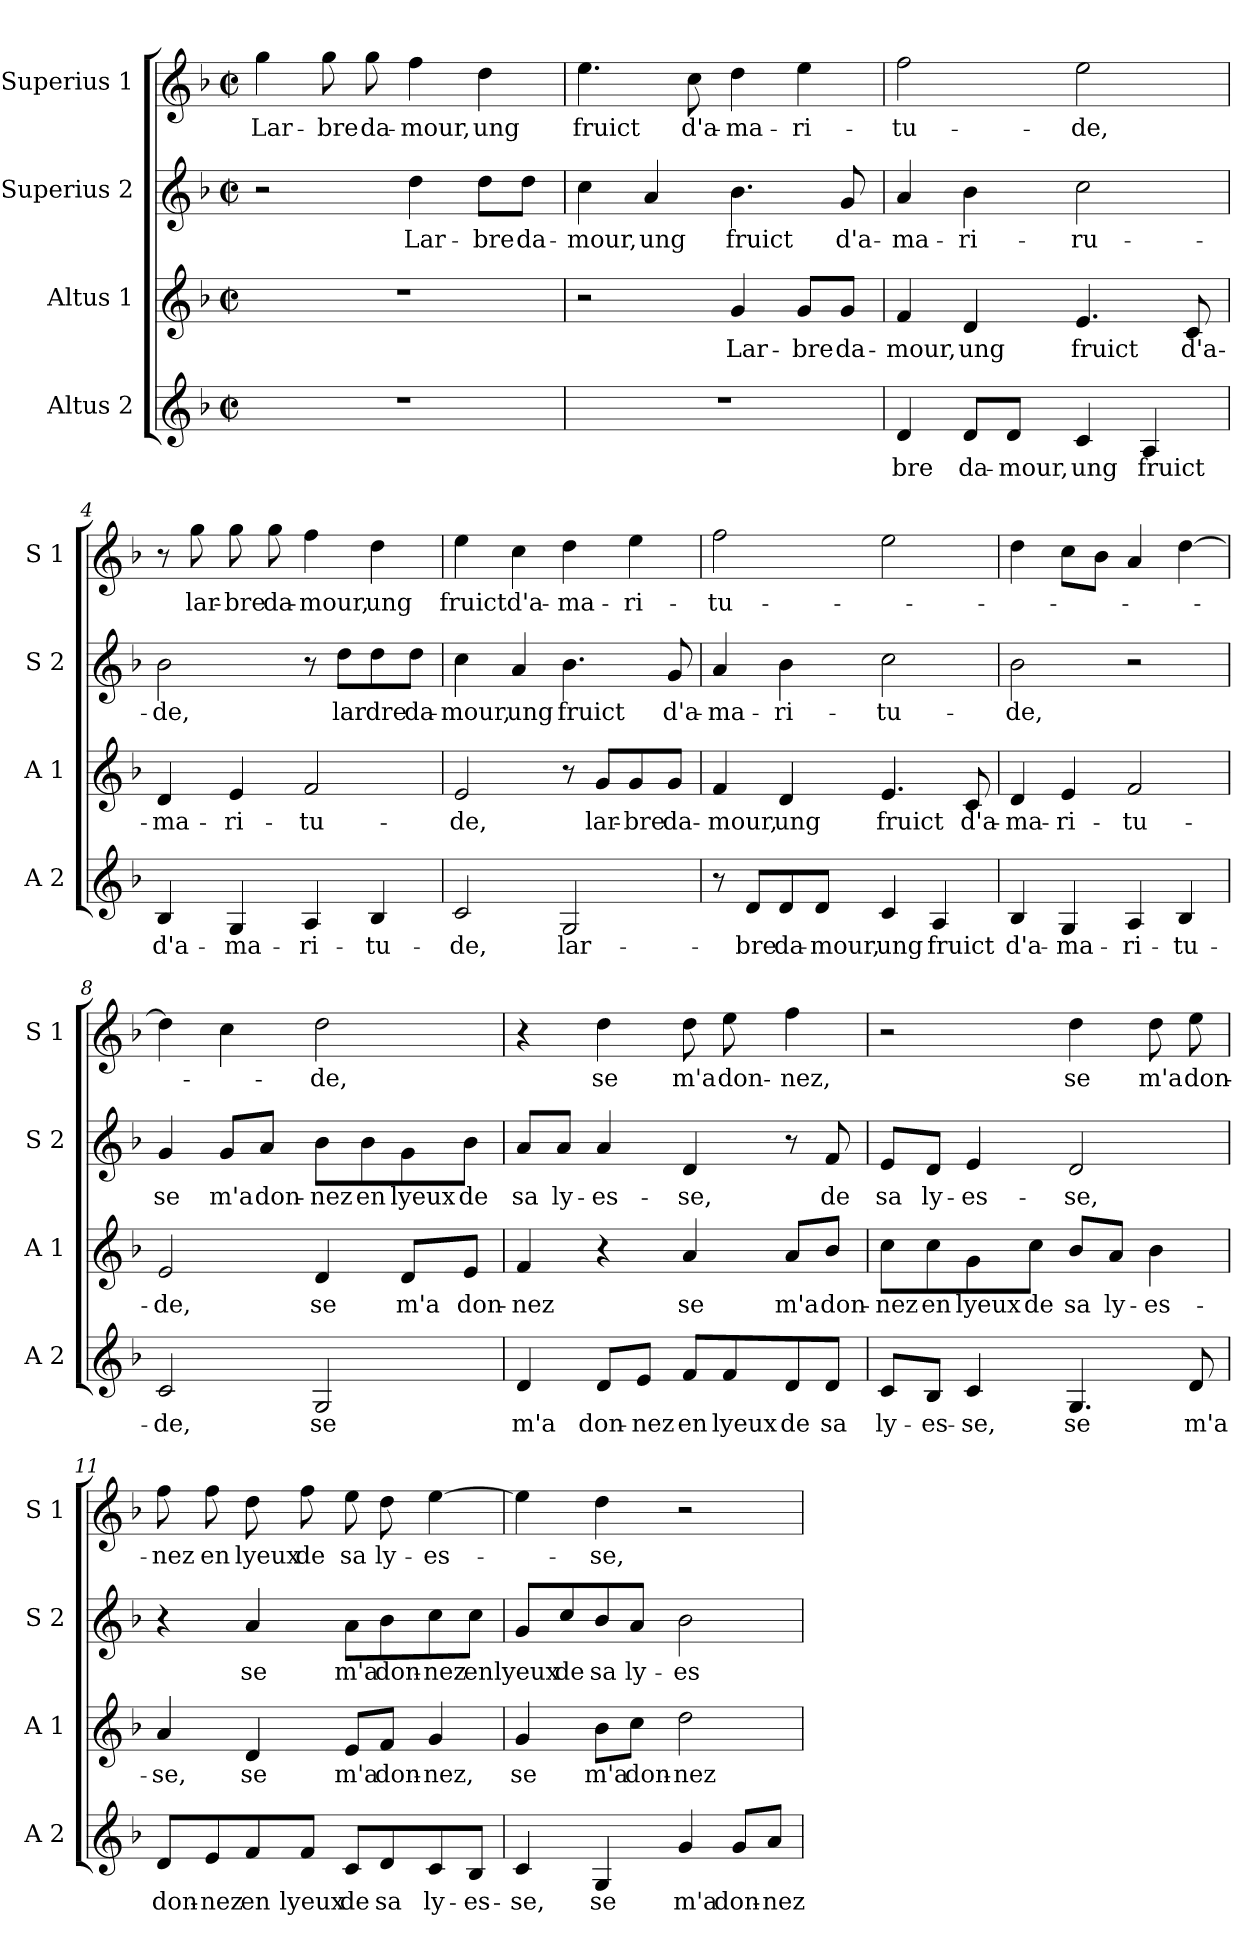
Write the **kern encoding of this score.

**kern	**text	**kern	**text	**kern	**text	**kern	**text
*part4	*part4	*part3	*part3	*part2	*part2	*part1	*part1
*staff4	*staff4	*staff3	*staff3	*staff2	*staff2	*staff1	*staff1
*I"Altus 2	*	*I"Altus 1	*	*I"Superius 2	*	*I"Superius 1	*
*I'A 2	*	*I'A 1	*	*I'S 2	*	*I'S 1	*
*clefG2	*	*clefG2	*	*clefG2	*	*clefG2	*
*k[b-]	*	*k[b-]	*	*k[b-]	*	*k[b-]	*
*F:	*	*F:	*	*F:	*	*F:	*
*M2/2	*	*M2/2	*	*M2/2	*	*M2/2	*
*met(c|)	*	*met(c|)	*	*met(c|)	*	*met(c|)	*
=1	=1	=1	=1	=1	=1	=1	=1
1r	.	1r	.	2r	.	4gg\	Lar-
.	.	.	.	.	.	8gg\	-bre
.	.	.	.	.	.	8gg\	da-
.	.	.	.	4dd\	Lar-	4ff\	-mour,
.	.	.	.	8dd\L	-bre	4dd\	ung
.	.	.	.	8dd\J	da-	.	.
=2	=2	=2	=2	=2	=2	=2	=2
1r	.	2r	.	4cc\	-mour,	4.ee\	fruict
.	.	.	.	4a/	ung	.	.
.	.	.	.	.	.	8cc\	d'a-
.	.	4g/	Lar-	4.b-\	fruict	4dd\	-ma-
.	.	8g/L	-bre	.	.	4ee\	-ri-
.	.	8g/J	da-	8g/	d'a-	.	.
=3	=3	=3	=3	=3	=3	=3	=3
4d/	bre	4f/	-mour,	4a/	-ma-	2ff\	-tu-
8d/L	da-	4d/	ung	4b-\	-ri-	.	.
8d/J	-mour,	.	.	.	.	.	.
4c/	ung	4.e/	fruict	2cc\	-ru-	2ee\	-de,
4A/	fruict	.	.	.	.	.	.
.	.	8c/	d'a-	.	.	.	.
=4	=4	=4	=4	=4	=4	=4	=4
4B-/	d'a-	4d/	-ma-	2b-\	-de,	8r	.
.	.	.	.	.	.	8gg\	lar-
4G/	-ma-	4e/	-ri-	.	.	8gg\	-bre
.	.	.	.	.	.	8gg\	da-
4A/	-ri-	2f/	-tu-	8r	.	4ff\	-mour,
.	.	.	.	8dd\L	lar	.	.
4B-/	-tu-	.	.	8dd\	dre	4dd\	ung
.	.	.	.	8dd\J	da-	.	.
!!LO:LB:g=z
=5	=5	=5	=5	=5	=5	=5	=5
2c/	-de,	2e/	-de,	4cc\	-mour,	4ee\	fruict
.	.	.	.	4a/	ung	4cc\	d'a-
2G/	lar-	8r	.	4.b-\	fruict	4dd\	-ma-
.	.	8g/L	lar-	.	.	.	.
.	.	8g/	-bre	.	.	4ee\	-ri-
.	.	8g/J	da-	8g/	d'a-	.	.
=6	=6	=6	=6	=6	=6	=6	=6
8r	.	4f/	-mour,	4a/	-ma-	2ff\	-tu-
8d/L	-bre	.	.	.	.	.	.
8d/	da-	4d/	ung	4b-\	-ri-	.	.
8d/J	-mour,	.	.	.	.	.	.
4c/	ung	4.e/	fruict	2cc\	-tu-	2ee\	.
4A/	fruict	.	.	.	.	.	.
.	.	8c/	d'a-	.	.	.	.
=7	=7	=7	=7	=7	=7	=7	=7
4B-/	d'a-	4d/	-ma-	2b-\	-de,	4dd\	.
4G/	-ma-	4e/	-ri-	.	.	8cc\L	.
.	.	.	.	.	.	8b-\J	.
4A/	-ri-	2f/	-tu-	2r	.	4a/	.
4B-/	-tu-	.	.	.	.	[4dd\	.
=8	=8	=8	=8	=8	=8	=8	=8
2c/	-de,	2e/	-de,	4g/	se	4dd\]	.
.	.	.	.	8g/L	m'a	4cc\	.
.	.	.	.	8a/J	don-	.	.
2G/	se	4d/	se	8b-\L	-nez	2dd\	-de,
.	.	.	.	8b-\	en	.	.
.	.	8d/L	m'a	8g\	lyeux	.	.
.	.	8e/J	don-	8b-\J	de	.	.
=9	=9	=9	=9	=9	=9	=9	=9
4d/	m'a	4f/	-nez	8a/L	sa	4r	.
.	.	.	.	8a/J	ly-	.	.
8d/L	don-	4r	.	4a/	-es-	4dd\	se
8e/J	-nez	.	.	.	.	.	.
8f/L	en	4a/	se	4d/	-se,	8dd\	m'a
8f/	lyeux	.	.	.	.	8ee\	don-
8d/	de	8a/L	m'a	8r	.	4ff\	-nez,
8d/J	sa	8b-/J	don-	8f/	de	.	.
!!LO:LB:g=z
=10	=10	=10	=10	=10	=10	=10	=10
8c/L	ly-	8cc\L	-nez	8e/L	sa	2r	.
8B-/J	-es-	8cc\	en	8d/J	ly-	.	.
4c/	-se,	8g\	lyeux	4e/	-es-	.	.
.	.	8cc\J	de	.	.	.	.
4.G/	se	8b-/L	sa	2d/	-se,	4dd\	se
.	.	8a/J	ly-	.	.	.	.
.	.	4b-\	-es-	.	.	8dd\	m'a
8d/	m'a	.	.	.	.	8ee\	don-
=11	=11	=11	=11	=11	=11	=11	=11
8d/L	don-	4a/	-se,	4r	.	8ff\	-nez
8e/	-nez	.	.	.	.	8ff\	en
8f/	en	4d/	se	4a/	se	8dd\	lyeux
8f/J	lyeux	.	.	.	.	8ff\	de
8c/L	de	8e/L	m'a	8a\L	m'a	8ee\	sa
8d/	sa	8f/J	don-	8b-\	don-	8dd\	ly-
8c/	ly-	4g/	-nez,	8cc\	-nez	[4ee\	-es-
8B-/J	-es-	.	.	8cc\J	en	.	.
=12	=12	=12	=12	=12	=12	=12	=12
4c/	-se,	4g/	se	8g/L	lyeux	4ee\]	.
.	.	.	.	8cc/	de	.	.
4G/	se	8b-\L	m'a	8b-/	sa	4dd\	-se,
.	.	8cc\J	don-	8a/J	ly-	.	.
4g/	m'a	2dd\	-nez	2b-\	-es-	2r	.
8g/L	don-	.	.	.	.	.	.
8a/J	-nez	.	.	.	.	.	.
=	=	=	=	=	=	=	=
*-	*-	*-	*-	*-	*-	*-	*-
